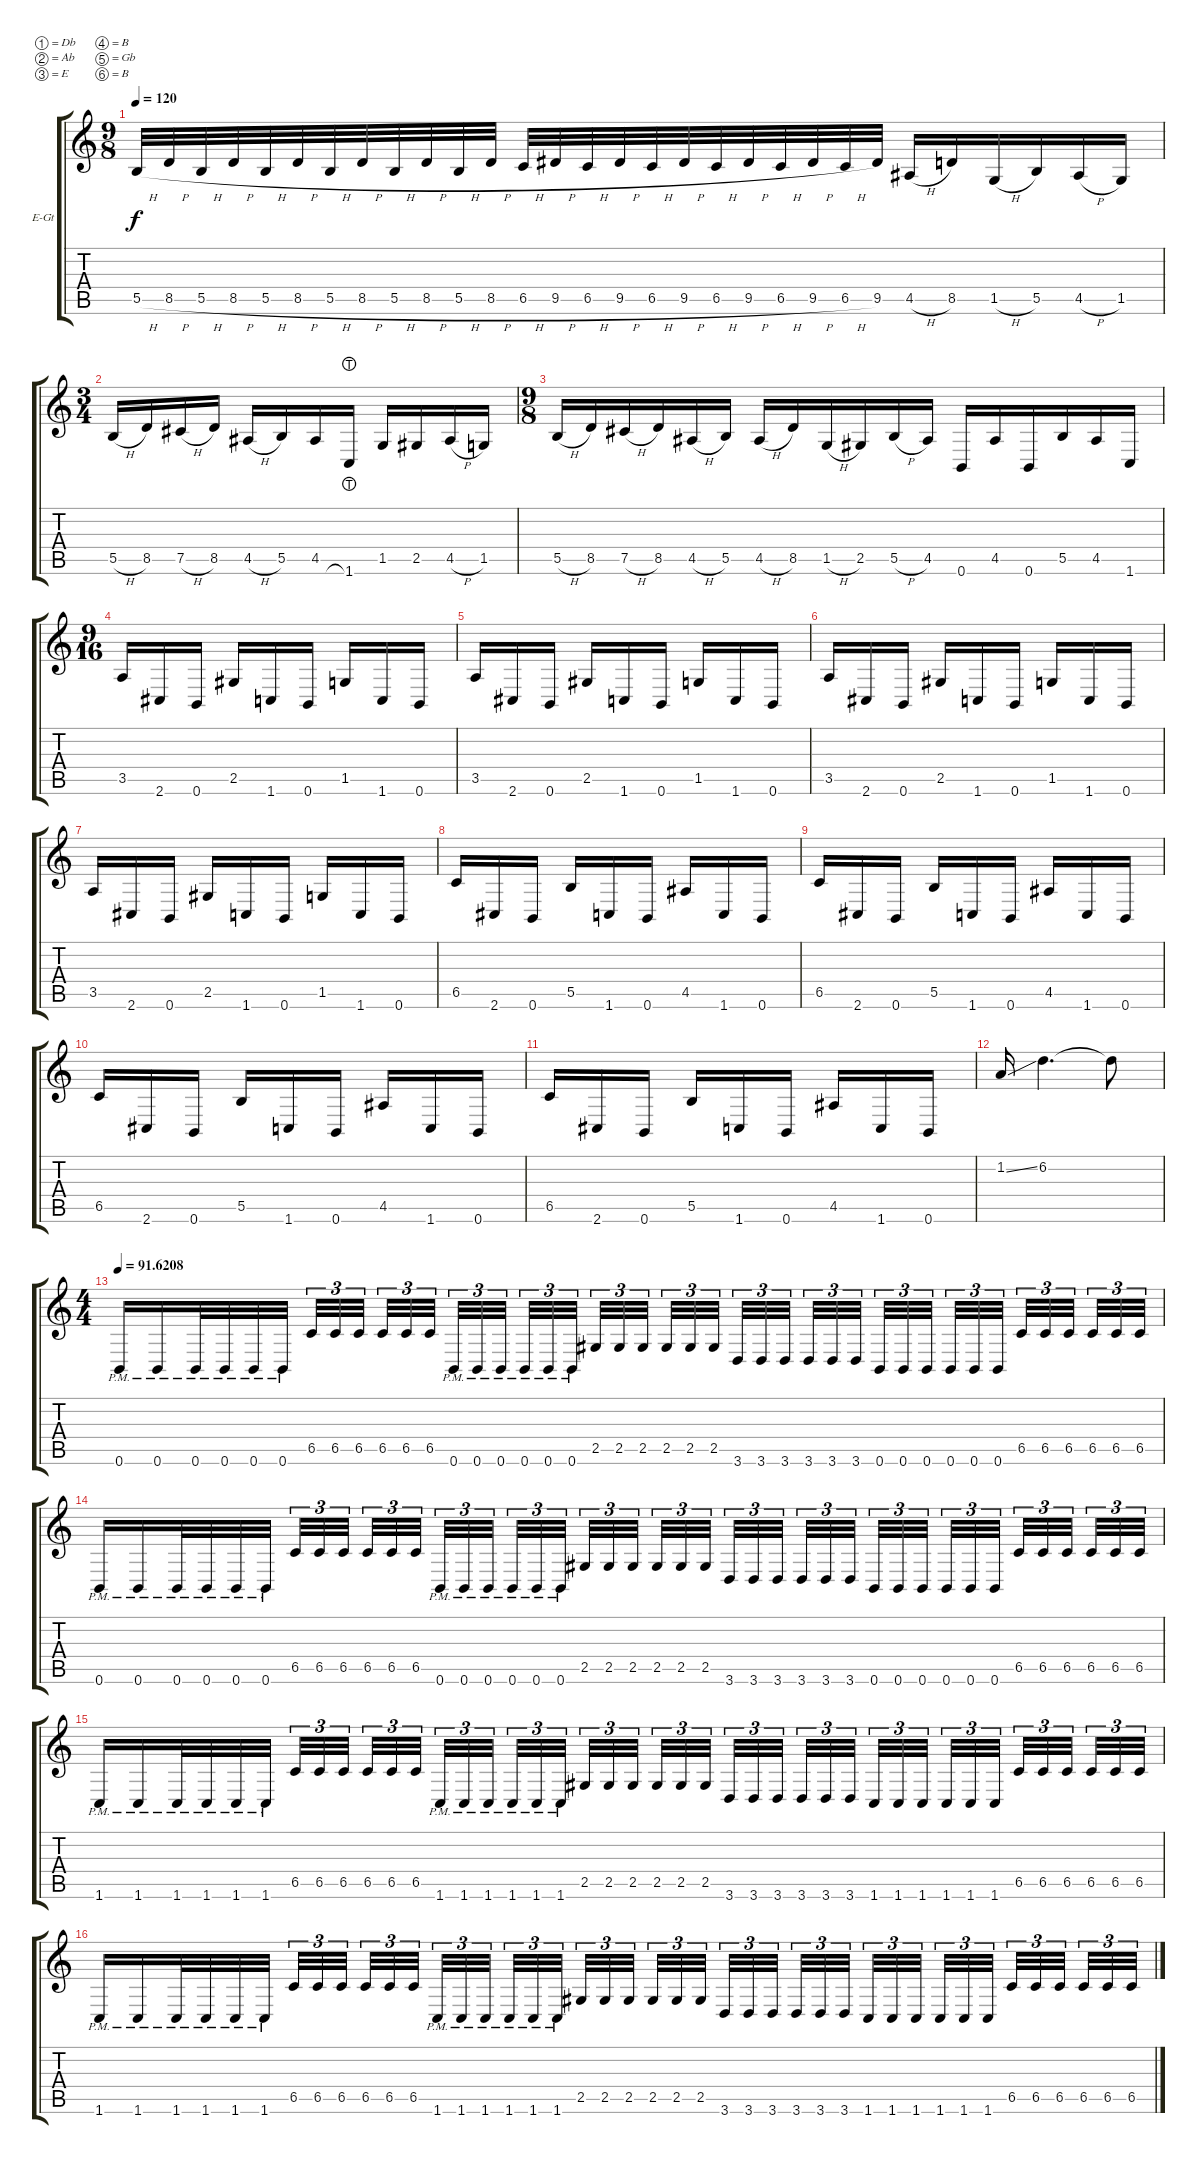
\defaultSystemsLayout 4
\bracketExtendMode groupsimilarinstruments
\firstSystemTrackNameOrientation horizontal
\otherSystemsTrackNameOrientation horizontal
\track ("Electric Guitar" "E-Gt") {instrument distortionguitar}
\staff {score tabs}
\tuning (Db4 Ab3 E3 B2 Gb2 B1)
\ts (9 8)
\tempo 120
\clef g2
\ks c
5.5{h}.32{dy f} 8.5{h}.32 5.5{h}.32 8.5{h}.32 5.5{h}.32 8.5{h}.32 5.5{h}.32 8.5{h}.32 5.5{h}.32 8.5{h}.32 5.5{h}.32 8.5{h}.32 6.5{h}.32 9.5{h}.32 6.5{h}.32 9.5{h}.32 6.5{h}.32 9.5{h}.32 6.5{h}.32 9.5{h}.32 6.5{h}.32 9.5{h}.32 6.5{h}.32 9.5.32 4.5{h}.16 8.5.16 1.5{h}.16 5.5.16 4.5{h}.16 1.5.16 |
\ts (3 4)
5.5{h}.16 8.5.16 7.5{h}.16 8.5.16 4.5{h}.16 5.5.16 4.5.16 1.6{lht}.16 1.5.16 2.5.16 4.5{h}.16 1.5.16 |
\ts (9 8)
5.5{h}.16 8.5.16 7.5{h}.16 8.5.16 4.5{h}.16 5.5.16 4.5{h}.16 8.5.16 1.5{h}.16 2.5.16 5.5{h}.16 4.5.16 0.6.16 4.5.16 0.6.16 5.5.16 4.5.16 1.6.16 |
\ts (9 16)
3.5.16 2.6.16 0.6.16 2.5.16 1.6.16 0.6.16 1.5.16 1.6.16 0.6.16 |
3.5.16 2.6.16 0.6.16 2.5.16 1.6.16 0.6.16 1.5.16 1.6.16 0.6.16 |
3.5.16 2.6.16 0.6.16 2.5.16 1.6.16 0.6.16 1.5.16 1.6.16 0.6.16 |
3.5.16 2.6.16 0.6.16 2.5.16 1.6.16 0.6.16 1.5.16 1.6.16 0.6.16 |
6.5.16 2.6.16 0.6.16 5.5.16 1.6.16 0.6.16 4.5.16 1.6.16 0.6.16 |
6.5.16 2.6.16 0.6.16 5.5.16 1.6.16 0.6.16 4.5.16 1.6.16 0.6.16 |
6.5.16 2.6.16 0.6.16 5.5.16 1.6.16 0.6.16 4.5.16 1.6.16 0.6.16 |
6.5.16 2.6.16 0.6.16 5.5.16 1.6.16 0.6.16 4.5.16 1.6.16 0.6.16 |
1.2{ss}.16 6.2.4{d} 6.2{t}.8 |
\ts (4 4)
\tempo
91.6208 0.6{pm}.16 0.6{pm}.16 0.6{pm}.32 0.6{pm}.32 0.6{pm}.32 0.6{pm}.32 6.5.32{tu (3 2)} 6.5.32{tu (3 2)} 6.5.32{tu (3 2)} 6.5.32{tu (3 2)} 6.5.32{tu (3 2)} 6.5.32{tu (3 2)} 0.6{pm}.32{tu (3 2)} 0.6{pm}.32{tu (3 2)} 0.6{pm}.32{tu (3 2)} 0.6{pm}.32{tu (3 2)} 0.6{pm}.32{tu (3 2)} 0.6{pm}.32{tu (3 2)} 2.5.32{tu (3 2)} 2.5.32{tu (3 2)} 2.5.32{tu (3 2)} 2.5.32{tu (3 2)} 2.5.32{tu (3 2)} 2.5.32{tu (3 2)} 3.6.32{tu (3 2)} 3.6.32{tu (3 2)} 3.6.32{tu (3 2)} 3.6.32{tu (3 2)} 3.6.32{tu (3 2)} 3.6.32{tu (3 2)} 0.6.32{tu (3 2)} 0.6.32{tu (3 2)} 0.6.32{tu (3 2)} 0.6.32{tu (3 2)} 0.6.32{tu (3 2)} 0.6.32{tu (3 2)} 6.5.32{tu (3 2)} 6.5.32{tu (3 2)} 6.5.32{tu (3 2)} 6.5.32{tu (3 2)} 6.5.32{tu (3 2)} 6.5.32{tu (3 2)} |
0.6{pm}.16 0.6{pm}.16 0.6{pm}.32 0.6{pm}.32 0.6{pm}.32 0.6{pm}.32 6.5.32{tu (3 2)} 6.5.32{tu (3 2)} 6.5.32{tu (3 2)} 6.5.32{tu (3 2)} 6.5.32{tu (3 2)} 6.5.32{tu (3 2)} 0.6{pm}.32{tu (3 2)} 0.6{pm}.32{tu (3 2)} 0.6{pm}.32{tu (3 2)} 0.6{pm}.32{tu (3 2)} 0.6{pm}.32{tu (3 2)} 0.6{pm}.32{tu (3 2)} 2.5.32{tu (3 2)} 2.5.32{tu (3 2)} 2.5.32{tu (3 2)} 2.5.32{tu (3 2)} 2.5.32{tu (3 2)} 2.5.32{tu (3 2)} 3.6.32{tu (3 2)} 3.6.32{tu (3 2)} 3.6.32{tu (3 2)} 3.6.32{tu (3 2)} 3.6.32{tu (3 2)} 3.6.32{tu (3 2)} 0.6.32{tu (3 2)} 0.6.32{tu (3 2)} 0.6.32{tu (3 2)} 0.6.32{tu (3 2)} 0.6.32{tu (3 2)} 0.6.32{tu (3 2)} 6.5.32{tu (3 2)} 6.5.32{tu (3 2)} 6.5.32{tu (3 2)} 6.5.32{tu (3 2)} 6.5.32{tu (3 2)} 6.5.32{tu (3 2)} |
1.6{pm}.16 1.6{pm}.16 1.6{pm}.32 1.6{pm}.32 1.6{pm}.32 1.6{pm}.32 6.5.32{tu (3 2)} 6.5.32{tu (3 2)} 6.5.32{tu (3 2)} 6.5.32{tu (3 2)} 6.5.32{tu (3 2)} 6.5.32{tu (3 2)} 1.6{pm}.32{tu (3 2)} 1.6{pm}.32{tu (3 2)} 1.6{pm}.32{tu (3 2)} 1.6{pm}.32{tu (3 2)} 1.6{pm}.32{tu (3 2)} 1.6{pm}.32{tu (3 2)} 2.5.32{tu (3 2)} 2.5.32{tu (3 2)} 2.5.32{tu (3 2)} 2.5.32{tu (3 2)} 2.5.32{tu (3 2)} 2.5.32{tu (3 2)} 3.6.32{tu (3 2)} 3.6.32{tu (3 2)} 3.6.32{tu (3 2)} 3.6.32{tu (3 2)} 3.6.32{tu (3 2)} 3.6.32{tu (3 2)} 1.6.32{tu (3 2)} 1.6.32{tu (3 2)} 1.6.32{tu (3 2)} 1.6.32{tu (3 2)} 1.6.32{tu (3 2)} 1.6.32{tu (3 2)} 6.5.32{tu (3 2)} 6.5.32{tu (3 2)} 6.5.32{tu (3 2)} 6.5.32{tu (3 2)} 6.5.32{tu (3 2)} 6.5.32{tu (3 2)} |
1.6{pm}.16 1.6{pm}.16 1.6{pm}.32 1.6{pm}.32 1.6{pm}.32 1.6{pm}.32 6.5.32{tu (3 2)} 6.5.32{tu (3 2)} 6.5.32{tu (3 2)} 6.5.32{tu (3 2)} 6.5.32{tu (3 2)} 6.5.32{tu (3 2)} 1.6{pm}.32{tu (3 2)} 1.6{pm}.32{tu (3 2)} 1.6{pm}.32{tu (3 2)} 1.6{pm}.32{tu (3 2)} 1.6{pm}.32{tu (3 2)} 1.6{pm}.32{tu (3 2)} 2.5.32{tu (3 2)} 2.5.32{tu (3 2)} 2.5.32{tu (3 2)} 2.5.32{tu (3 2)} 2.5.32{tu (3 2)} 2.5.32{tu (3 2)} 3.6.32{tu (3 2)} 3.6.32{tu (3 2)} 3.6.32{tu (3 2)} 3.6.32{tu (3 2)} 3.6.32{tu (3 2)} 3.6.32{tu (3 2)} 1.6.32{tu (3 2)} 1.6.32{tu (3 2)} 1.6.32{tu (3 2)} 1.6.32{tu (3 2)} 1.6.32{tu (3 2)} 1.6.32{tu (3 2)} 6.5.32{tu (3 2)} 6.5.32{tu (3 2)} 6.5.32{tu (3 2)} 6.5.32{tu (3 2)} 6.5.32{tu (3 2)} 6.5.32{tu (3 2)}
